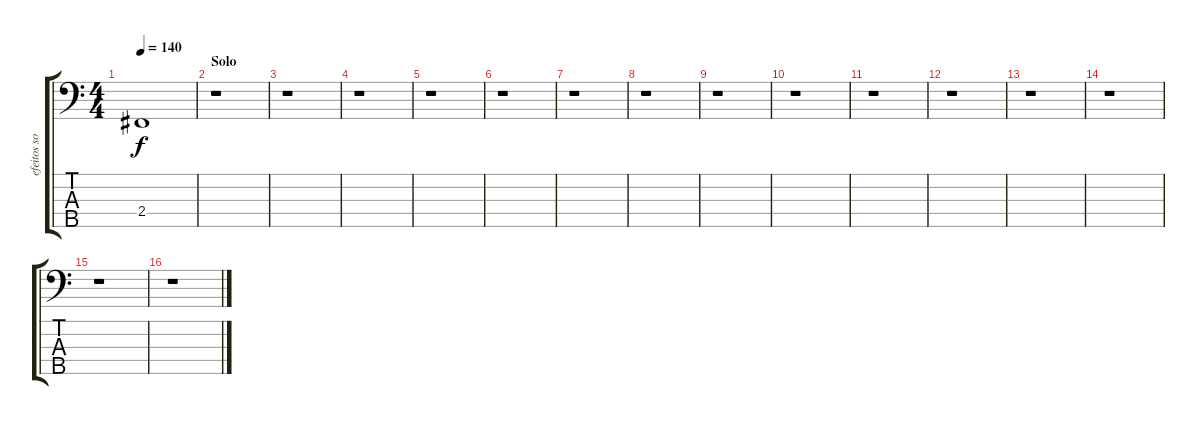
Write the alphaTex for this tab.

\track ("efeitos sonoros" "efeitos so") {instrument electricbassfinger}
\staff {score tabs}
\tuning (G2 D2 A1 E1 B0) {hide}
\ts (4 4)
\tempo 140
\clef f4
\ks c
2.4{t}.1{dy f} |
\section ("" "Solo")
r.1 |
r.1 |
r.1 |
r.1 |
r.1 |
r.1 |
r.1 |
r.1 |
r.1 |
r.1 |
r.1 |
r.1 |
r.1 |
r.1 |
r.1
